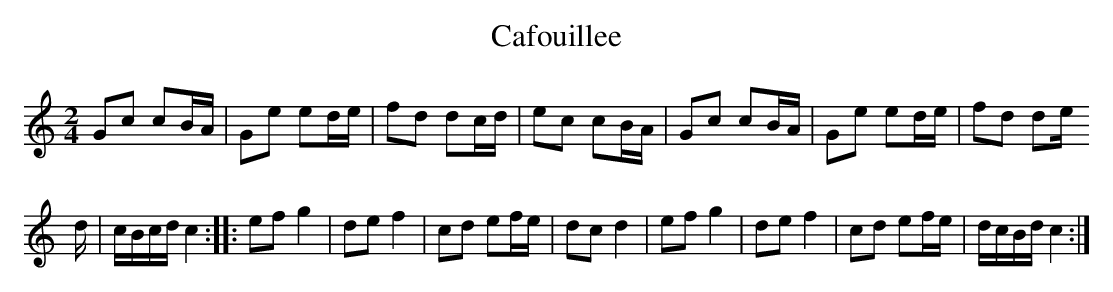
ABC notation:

X:1
T:Cafouillee
M:2/4
L:1/8
K:C
Gc cB/2A/2|Ge ed/2e/2|fd dc/2d/2|ec cB/2A/2|Gc cB/2A/2|Ge ed/2e/2|fd de/
2d/2|c/2B/2c/2d/2 c2:||:ef g2|de f2|cd ef/2e/2|dc d2|ef g2|de f2|cd ef/2e/2|d/2c/2B/2d/2 c2:|
